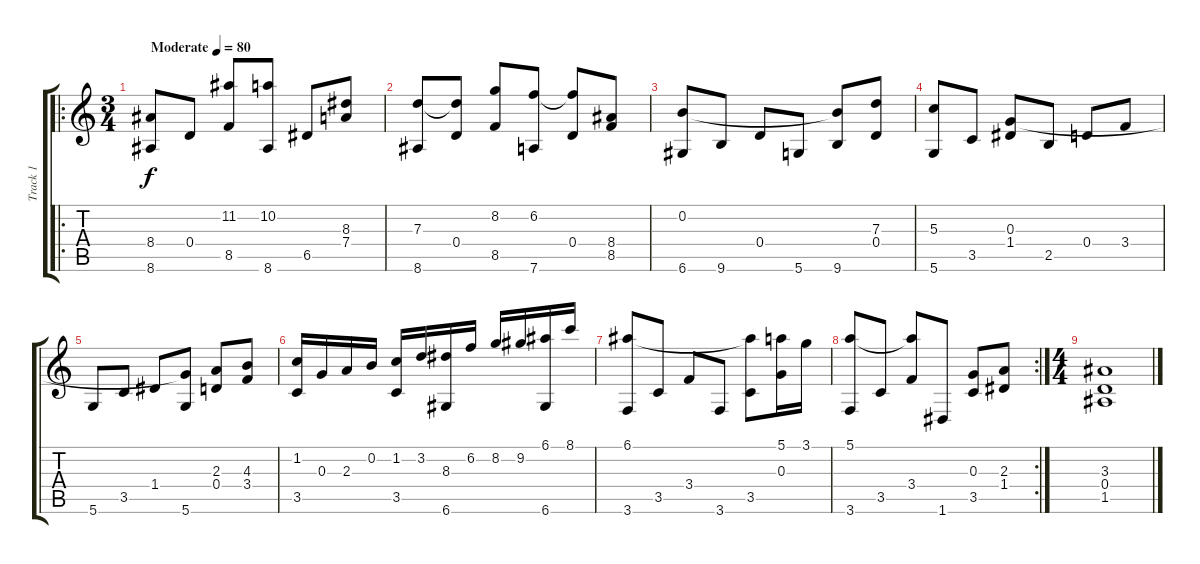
\track ("Track 1" "Track 1") {instrument acousticguitarnylon}
\staff {score tabs}
\tuning (E4 B3 G3 D3 A2 D2) {hide}
\ro
\ts (3 4)
\tempo (80 "Moderate")
\clef g2
\ks c
(8.4 8.6).8{dy f instrument acousticguitarnylon} 0.4.8 (11.2 8.5).8 (10.2 8.6).8 6.5.8 (8.3 7.4).8 |
(7.3 8.6).8 (7.3{t} 0.4).8 (8.2 8.5).8 (6.2 7.6).8 (6.2{t} 0.4).8 (8.4 8.5).8 |
(0.2 6.6).8 9.6.8 0.4.8 5.6.8 (0.2{t} 9.6).8 (7.3 0.4).8 |
(5.3 5.6).8 3.5.8 (0.3 1.4).8 2.5.8 0.4.8 3.4.8 |
5.6.8 3.5.8 1.4.8 (0.3{t} 5.6).8 (2.3 0.4).8 (4.3 3.4).8 |
(1.2 3.5).16 0.3.16 2.3.16 0.2.16 (1.2 3.5).16 3.2.16 (8.3 6.6).16 6.2.16 8.2.16 9.2.16 (6.1 6.6).16 8.1.16 |
(6.1 3.6).8 3.5.8 3.4.8 3.6.8 (6.1{t} 3.5).8 (5.1 0.3).16 3.1.16 |
\rc 2
(5.1 3.6).8 3.5.8 (5.1{t} 3.4).8 1.6.8 (0.3 3.5).8 (2.3 1.4).8 |
\ts (4 4)
(3.3 0.4 1.5).1
